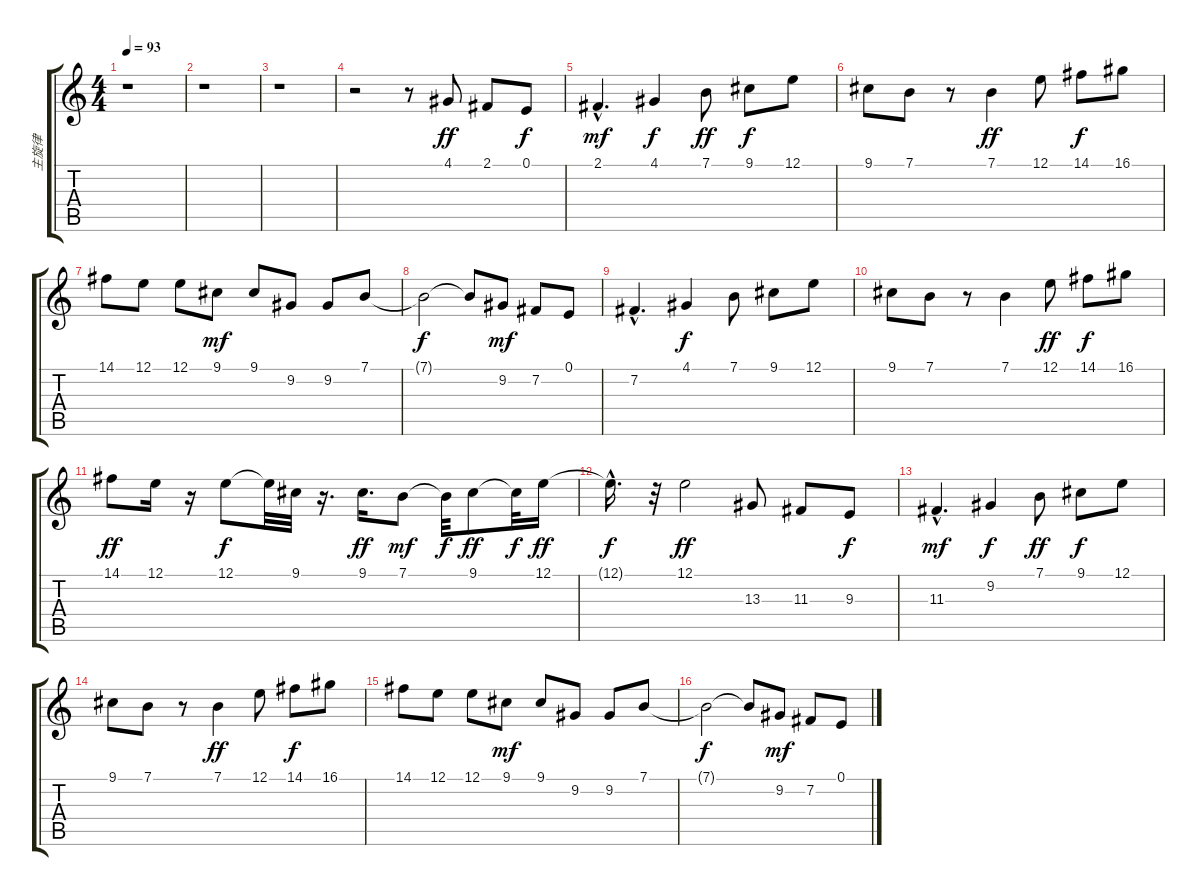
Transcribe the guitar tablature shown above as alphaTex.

\track ("主旋律" "主旋律") {instrument clarinet}
\staff {score tabs}
\tuning (E4 B3 G3 D3 A2 E2) {hide}
\ts (4 4)
\tempo 93
\clef g2
\ks c
r.1{dy f} |
r.1 |
r.1 |
r.2 r.8 4.1.8{dy ff} 2.1.8 0.1.8{dy f} |
2.1{hac}.4{d dy mf} 4.1.4{dy f} 7.1.8{dy ff} 9.1.8{dy f} 12.1.8 |
9.1.8 7.1.8 r.8 7.1.4{dy ff} 12.1.8 14.1.8{dy f} 16.1.8 |
14.1.8 12.1.8 12.1.8 9.1.8{dy mf} 9.1.8 9.2.8 9.2.8 7.1.8 |
7.1{t}.2{dy f} 7.1{t}.8 9.2.8{dy mf} 7.2.8 0.1.8 |
7.2{hac}.4{d} 4.1.4{dy f} 7.1.8 9.1.8 12.1.8 |
9.1.8 7.1.8 r.8 7.1.4 12.1.8{dy ff} 14.1.8{dy f} 16.1.8 |
14.1.8{dy ff} 12.1.16 r.16 12.1.8{dy f} 12.1{t}.32 9.1.32 r.16{d} 9.1.16{d dy ff} 7.1.8{dy mf} 7.1{t}.32{dy f} 9.1.8{dy ff} 9.1{t}.32{dy f} 12.1.16{dy ff} |
12.1{hac t}.16{d dy f} r.32 12.1.2{dy ff} 13.3.8 11.3.8 9.3.8{dy f} |
11.3{hac}.4{d dy mf} 9.2.4{dy f} 7.1.8{dy ff} 9.1.8{dy f} 12.1.8 |
9.1.8 7.1.8 r.8 7.1.4{dy ff} 12.1.8 14.1.8{dy f} 16.1.8 |
14.1.8 12.1.8 12.1.8 9.1.8{dy mf} 9.1.8 9.2.8 9.2.8 7.1.8 |
7.1{t}.2{dy f} 7.1{t}.8 9.2.8{dy mf} 7.2.8 0.1.8
